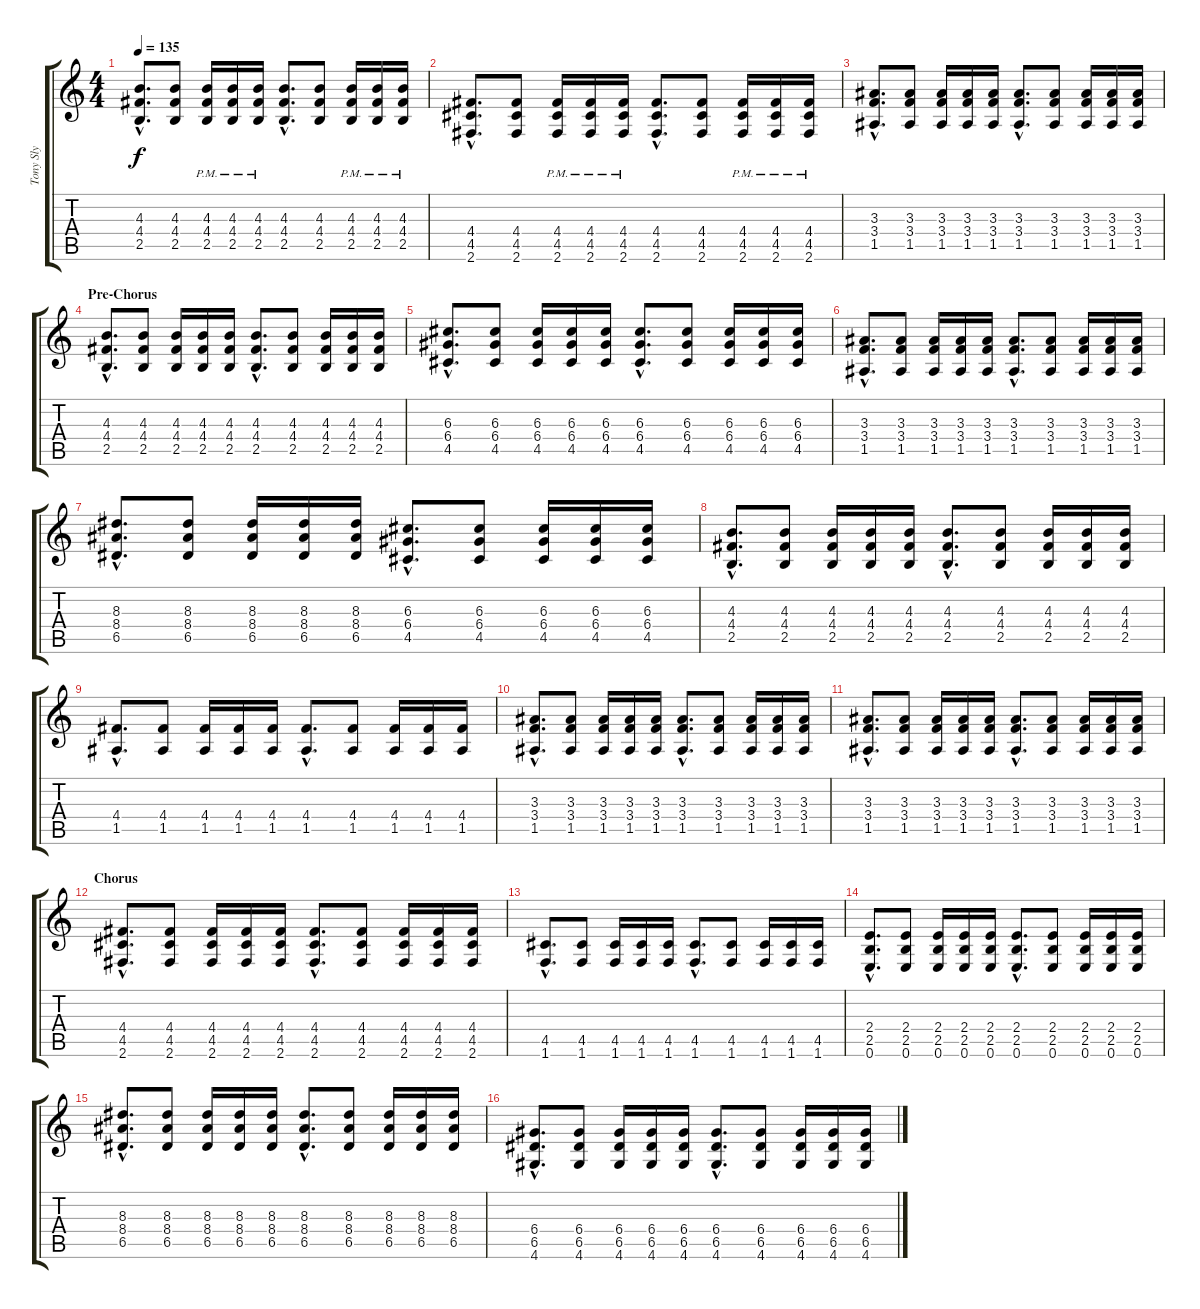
\track ("Tony Sly" "Tony Sly") {instrument overdrivenguitar}
\staff {score tabs}
\tuning (E4 B3 G3 D3 A2 E2) {hide}
\ts (4 4)
\tempo 135
\clef g2
\ks c
(4.3{hac} 4.4{hac} 2.5{hac}).8{d dy f} (4.3 4.4 2.5).8 (4.3 4.4{pm} 2.5{pm}).16 (4.3{pm} 4.4{pm} 2.5{pm}).16 (4.3{pm} 4.4{pm} 2.5{pm}).16 (4.3{hac} 4.4{hac} 2.5{hac}).8{d} (4.3 4.4 2.5).8 (4.3{pm} 4.4{pm} 2.5{pm}).16 (4.3{pm} 4.4{pm} 2.5{pm}).16 (4.3{pm} 4.4{pm} 2.5{pm}).16 |
(4.4{hac} 4.5{hac} 2.6{hac}).8{d} (4.4 4.5 2.6).8 (4.4{pm} 4.5{pm} 2.6{pm}).16 (4.4{pm} 4.5{pm} 2.6{pm}).16 (4.4{pm} 4.5{pm} 2.6{pm}).16 (4.4{hac} 4.5{hac} 2.6{hac}).8{d} (4.4 4.5 2.6).8 (4.4{pm} 4.5{pm} 2.6{pm}).16 (4.4{pm} 4.5{pm} 2.6{pm}).16 (4.4{pm} 4.5{pm} 2.6{pm}).16 |
(3.3{hac} 3.4{hac} 1.5{hac}).8{d} (3.3 3.4 1.5).8 (3.3 3.4 1.5).16 (3.3 3.4 1.5).16 (3.3 3.4 1.5).16 (3.3{hac} 3.4{hac} 1.5{hac}).8{d} (3.3 3.4 1.5).8 (3.3 3.4 1.5).16 (3.3 3.4 1.5).16 (3.3 3.4 1.5).16 |
\section ("" "Pre-Chorus")
(4.3{hac} 4.4{hac} 2.5{hac}).8{d} (4.3 4.4 2.5).8 (4.3 4.4 2.5).16 (4.3 4.4 2.5).16 (4.3 4.4 2.5).16 (4.3{hac} 4.4{hac} 2.5{hac}).8{d} (4.3 4.4 2.5).8 (4.3 4.4 2.5).16 (4.3 4.4 2.5).16 (4.3 4.4 2.5).16 |
(6.3{hac} 6.4{hac} 4.5{hac}).8{d} (6.3 6.4 4.5).8 (6.3 6.4 4.5).16 (6.3 6.4 4.5).16 (6.3 6.4 4.5).16 (6.3{hac} 6.4{hac} 4.5{hac}).8{d} (6.3 6.4 4.5).8 (6.3 6.4 4.5).16 (6.3 6.4 4.5).16 (6.3 6.4 4.5).16 |
(3.3{hac} 3.4{hac} 1.5{hac}).8{d} (3.3 3.4 1.5).8 (3.3 3.4 1.5).16 (3.3 3.4 1.5).16 (3.3 3.4 1.5).16 (3.3{hac} 3.4{hac} 1.5{hac}).8{d} (3.3 3.4 1.5).8 (3.3 3.4 1.5).16 (3.3 3.4 1.5).16 (3.3 3.4 1.5).16 |
(8.3{hac} 8.4{hac} 6.5{hac}).8{d} (8.3 8.4 6.5).8 (8.3 8.4 6.5).16 (8.3 8.4 6.5).16 (8.3 8.4 6.5).16 (6.3{hac} 6.4{hac} 4.5{hac}).8{d} (6.3 6.4 4.5).8 (6.3 6.4 4.5).16 (6.3 6.4 4.5).16 (6.3 6.4 4.5).16 |
(4.3{hac} 4.4{hac} 2.5{hac}).8{d} (4.3 4.4 2.5).8 (4.3 4.4 2.5).16 (4.3 4.4 2.5).16 (4.3 4.4 2.5).16 (4.3{hac} 4.4{hac} 2.5{hac}).8{d} (4.3 4.4 2.5).8 (4.3 4.4 2.5).16 (4.3 4.4 2.5).16 (4.3 4.4 2.5).16 |
(4.4{hac} 1.5{hac}).8{d} (4.4 1.5).8 (4.4 1.5).16 (4.4 1.5).16 (4.4 1.5).16 (4.4{hac} 1.5{hac}).8{d} (4.4 1.5).8 (4.4 1.5).16 (4.4 1.5).16 (4.4 1.5).16 |
(3.3{hac} 3.4{hac} 1.5{hac}).8{d} (3.3 3.4 1.5).8 (3.3 3.4 1.5).16 (3.3 3.4 1.5).16 (3.3 3.4 1.5).16 (3.3{hac} 3.4{hac} 1.5{hac}).8{d} (3.3 3.4 1.5).8 (3.3 3.4 1.5).16 (3.3 3.4 1.5).16 (3.3 3.4 1.5).16 |
(3.3{hac} 3.4{hac} 1.5{hac}).8{d} (3.3 3.4 1.5).8 (3.3 3.4 1.5).16 (3.3 3.4 1.5).16 (3.3 3.4 1.5).16 (3.3{hac} 3.4{hac} 1.5{hac}).8{d} (3.3 3.4 1.5).8 (3.3 3.4 1.5).16 (3.3 3.4 1.5).16 (3.3 3.4 1.5).16 |
\section ("" "Chorus")
(4.4{hac} 4.5{hac} 2.6{hac}).8{d} (4.4 4.5 2.6).8 (4.4 4.5 2.6).16 (4.4 4.5 2.6).16 (4.4 4.5 2.6).16 (4.4{hac} 4.5{hac} 2.6{hac}).8{d} (4.4 4.5 2.6).8 (4.4 4.5 2.6).16 (4.4 4.5 2.6).16 (4.4 4.5 2.6).16 |
(4.5{hac} 1.6{hac}).8{d} (4.5 1.6).8 (4.5 1.6).16 (4.5 1.6).16 (4.5 1.6).16 (4.5{hac} 1.6{hac}).8{d} (4.5 1.6).8 (4.5 1.6).16 (4.5 1.6).16 (4.5 1.6).16 |
(2.4{hac} 2.5{hac} 0.6{hac}).8{d} (2.4 2.5 0.6).8 (2.4 2.5 0.6).16 (2.4 2.5 0.6).16 (2.4 2.5 0.6).16 (2.4{hac} 2.5{hac} 0.6{hac}).8{d} (2.4 2.5 0.6).8 (2.4 2.5 0.6).16 (2.4 2.5 0.6).16 (2.4 2.5 0.6).16 |
(8.3{hac} 8.4{hac} 6.5{hac}).8{d} (8.3 8.4 6.5).8 (8.3 8.4 6.5).16 (8.3 8.4 6.5).16 (8.3 8.4 6.5).16 (8.3{hac} 8.4{hac} 6.5{hac}).8{d} (8.3 8.4 6.5).8 (8.3 8.4 6.5).16 (8.3 8.4 6.5).16 (8.3 8.4 6.5).16 |
(6.4{hac} 6.5{hac} 4.6{hac}).8{d} (6.4 6.5 4.6).8 (6.4 6.5 4.6).16 (6.4 6.5 4.6).16 (6.4 6.5 4.6).16 (6.4{hac} 6.5{hac} 4.6{hac}).8{d} (6.4 6.5 4.6).8 (6.4 6.5 4.6).16 (6.4 6.5 4.6).16 (6.4 6.5 4.6).16
